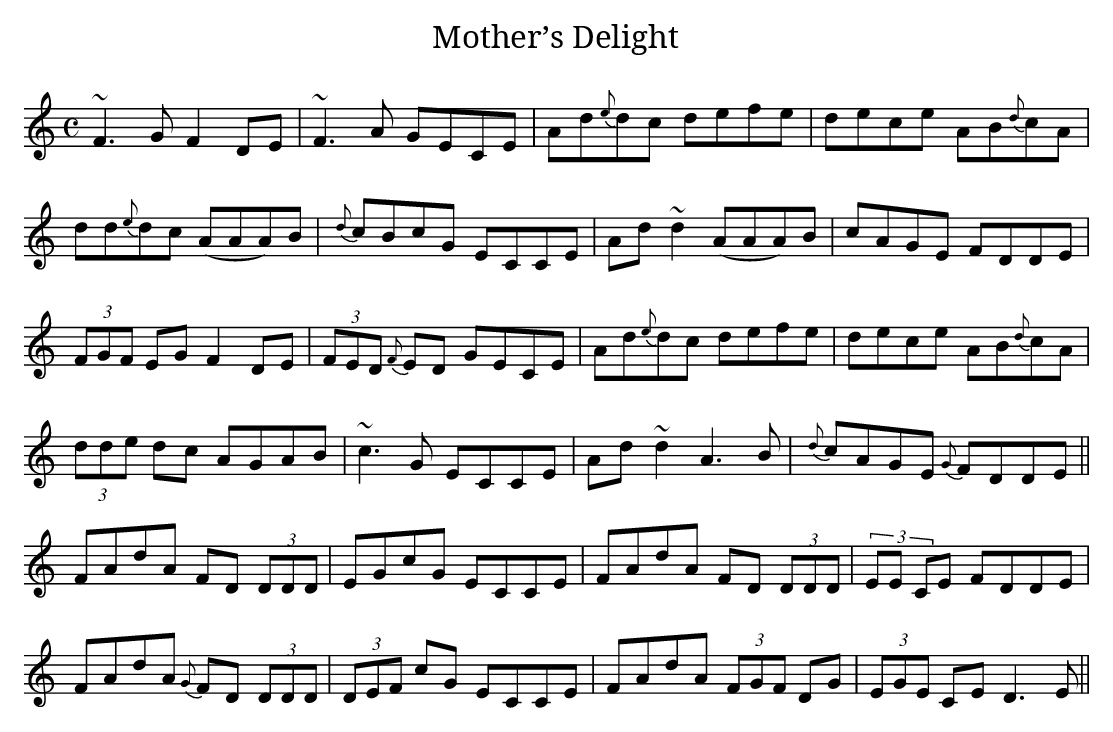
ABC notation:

X:1
T:Mother’s Delight
M:C
L:1/8
K:Ddor
~F3G F2 DE|~F3A GECE|Ad{e}dc defe|dece AB{d}cA|
dd{e}dc  “0”(A”4”A”0”A)B|{d}cBcG ECCE|Ad~d2 0”(A”4”A”0”A)B|cAGE FDDE|
(3FGF EG F2 DE|(3FED {F}ED GECE|Ad{e}dc defe|dece AB{d}cA|
(3dde dc AGAB|~c3G ECCE|Ad~d2 A3B|{d}cAGE {G}FDDE||
FAdA FD (3DDD|EGcG ECCE|FAdA FD (3DDD|(3EE CE FDDE|
FAdA {G}FD (3DDD|(3DEF cG ECCE|FAdA (3FGF DG|(3EGE CE D3E||
